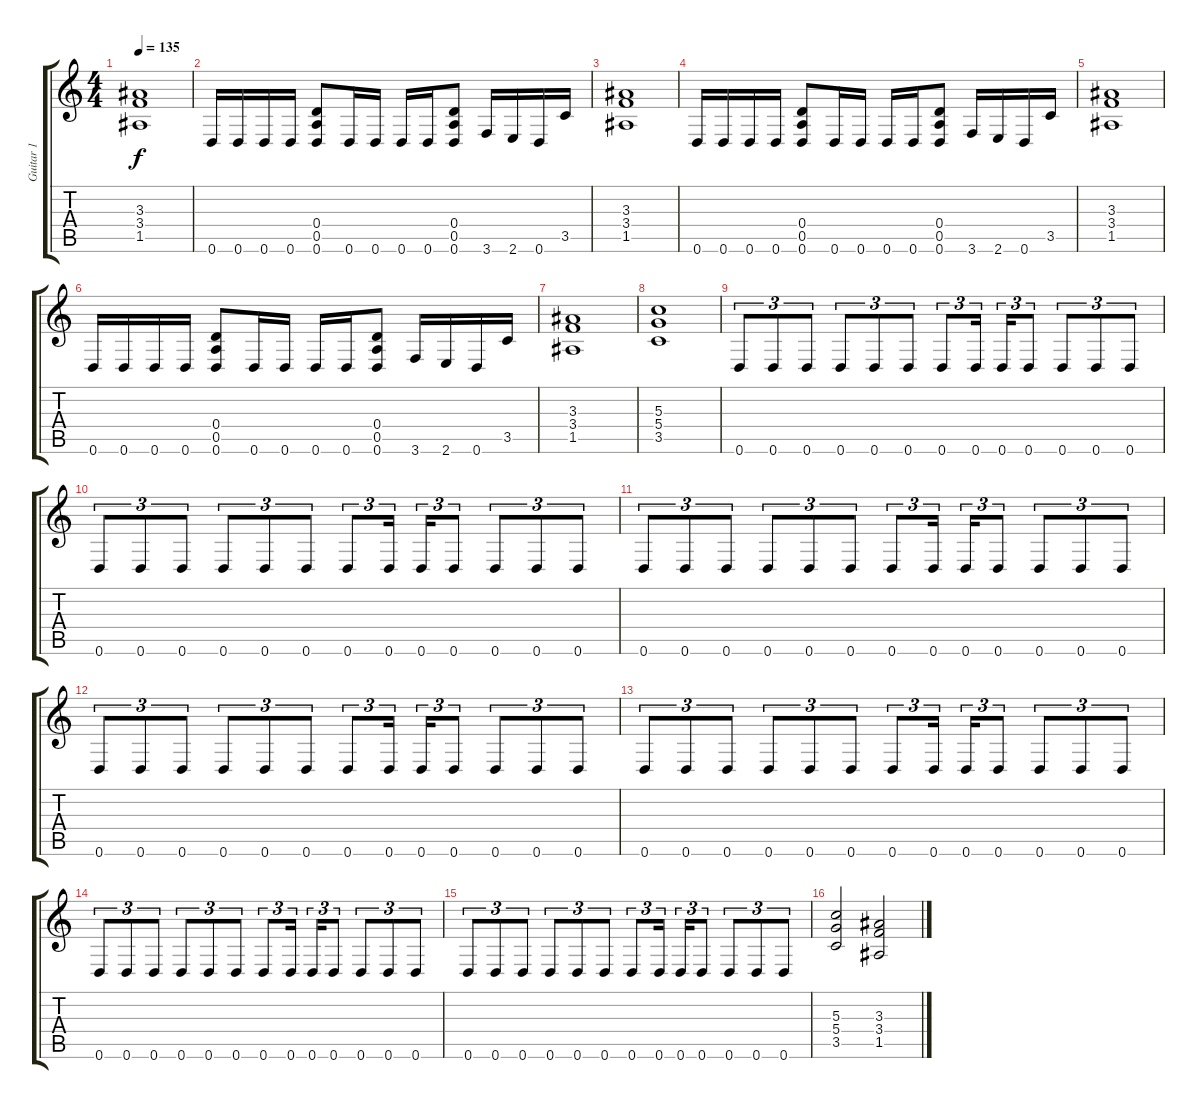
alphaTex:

\track ("Guitar 1" "Guitar 1") {instrument distortionguitar}
\staff {score tabs}
\tuning (E4 B3 G3 D3 A2 D2) {hide}
\ts (4 4)
\tempo 135
\clef g2
\ks c
(3.3 3.4 1.5).1{dy f} |
0.6.16 0.6.16 0.6.16 0.6.16 (0.4 0.5 0.6).8 0.6.16 0.6.16 0.6.16 0.6.16 (0.4 0.5 0.6).8 3.6.16 2.6.16 0.6.16 3.5.16 |
(3.3 3.4 1.5).1 |
0.6.16 0.6.16 0.6.16 0.6.16 (0.4 0.5 0.6).8 0.6.16 0.6.16 0.6.16 0.6.16 (0.4 0.5 0.6).8 3.6.16 2.6.16 0.6.16 3.5.16 |
(3.3 3.4 1.5).1 |
0.6.16 0.6.16 0.6.16 0.6.16 (0.4 0.5 0.6).8 0.6.16 0.6.16 0.6.16 0.6.16 (0.4 0.5 0.6).8 3.6.16 2.6.16 0.6.16 3.5.16 |
(3.3 3.4 1.5).1 |
(5.3 5.4 3.5).1 |
0.6.8{tu (3 2)} 0.6.8{tu (3 2)} 0.6.8{tu (3 2)} 0.6.8{tu (3 2)} 0.6.8{tu (3 2)} 0.6.8{tu (3 2)} 0.6.8{tu (3 2)} 0.6.16{tu (3 2)} 0.6.16{tu (3 2)} 0.6.8{tu (3 2)} 0.6.8{tu (3 2)} 0.6.8{tu (3 2)} 0.6.8{tu (3 2)} |
0.6.8{tu (3 2)} 0.6.8{tu (3 2)} 0.6.8{tu (3 2)} 0.6.8{tu (3 2)} 0.6.8{tu (3 2)} 0.6.8{tu (3 2)} 0.6.8{tu (3 2)} 0.6.16{tu (3 2)} 0.6.16{tu (3 2)} 0.6.8{tu (3 2)} 0.6.8{tu (3 2)} 0.6.8{tu (3 2)} 0.6.8{tu (3 2)} |
0.6.8{tu (3 2)} 0.6.8{tu (3 2)} 0.6.8{tu (3 2)} 0.6.8{tu (3 2)} 0.6.8{tu (3 2)} 0.6.8{tu (3 2)} 0.6.8{tu (3 2)} 0.6.16{tu (3 2)} 0.6.16{tu (3 2)} 0.6.8{tu (3 2)} 0.6.8{tu (3 2)} 0.6.8{tu (3 2)} 0.6.8{tu (3 2)} |
0.6.8{tu (3 2)} 0.6.8{tu (3 2)} 0.6.8{tu (3 2)} 0.6.8{tu (3 2)} 0.6.8{tu (3 2)} 0.6.8{tu (3 2)} 0.6.8{tu (3 2)} 0.6.16{tu (3 2)} 0.6.16{tu (3 2)} 0.6.8{tu (3 2)} 0.6.8{tu (3 2)} 0.6.8{tu (3 2)} 0.6.8{tu (3 2)} |
0.6.8{tu (3 2)} 0.6.8{tu (3 2)} 0.6.8{tu (3 2)} 0.6.8{tu (3 2)} 0.6.8{tu (3 2)} 0.6.8{tu (3 2)} 0.6.8{tu (3 2)} 0.6.16{tu (3 2)} 0.6.16{tu (3 2)} 0.6.8{tu (3 2)} 0.6.8{tu (3 2)} 0.6.8{tu (3 2)} 0.6.8{tu (3 2)} |
0.6.8{tu (3 2)} 0.6.8{tu (3 2)} 0.6.8{tu (3 2)} 0.6.8{tu (3 2)} 0.6.8{tu (3 2)} 0.6.8{tu (3 2)} 0.6.8{tu (3 2)} 0.6.16{tu (3 2)} 0.6.16{tu (3 2)} 0.6.8{tu (3 2)} 0.6.8{tu (3 2)} 0.6.8{tu (3 2)} 0.6.8{tu (3 2)} |
0.6.8{tu (3 2)} 0.6.8{tu (3 2)} 0.6.8{tu (3 2)} 0.6.8{tu (3 2)} 0.6.8{tu (3 2)} 0.6.8{tu (3 2)} 0.6.8{tu (3 2)} 0.6.16{tu (3 2)} 0.6.16{tu (3 2)} 0.6.8{tu (3 2)} 0.6.8{tu (3 2)} 0.6.8{tu (3 2)} 0.6.8{tu (3 2)} |
(5.3 5.4 3.5).2 (3.3 3.4 1.5).2
